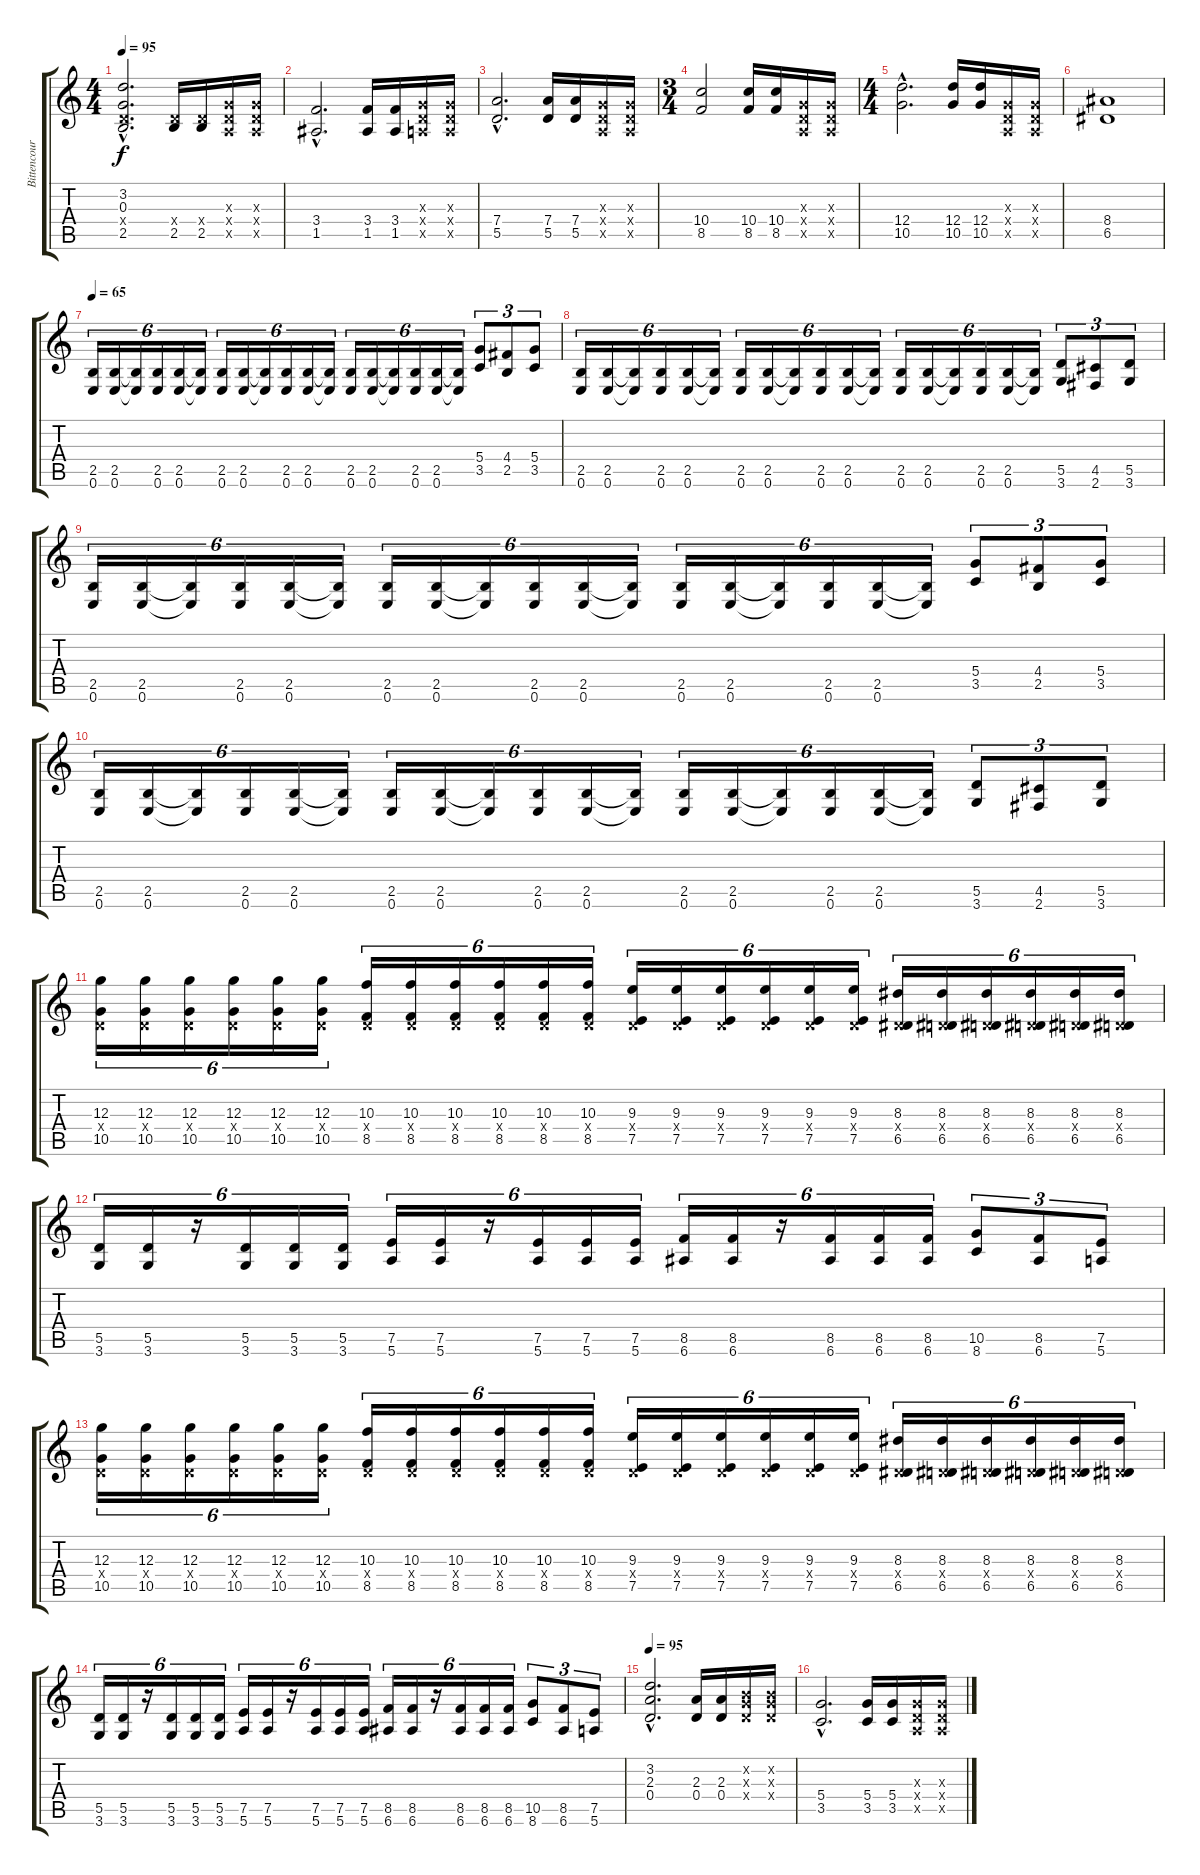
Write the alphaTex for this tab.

\track ("Bittencourt" "Bittencour") {instrument distortionguitar}
\staff {score tabs}
\tuning (E4 B3 G3 D3 A2 E2) {hide}
\ts (4 4)
\tempo 95
\clef g2
\ks c
(3.2{hac} 0.3{hac} 0.4{hac x} 2.5{hac}).2{d dy f} (0.4{x} 2.5).16 (0.4{x} 2.5).16 (0.3{x} 0.4{x} 0.5{x}).16 (0.3{x} 0.4{x} 0.5{x}).16 |
(3.4{hac} 1.5{hac}).2{d} (3.4 1.5).16 (3.4 1.5).16 (0.3{x} 0.4{x} 0.5{x}).16 (0.3{x} 0.4{x} 0.5{x}).16 |
(7.4{hac} 5.5{hac}).2{d} (7.4 5.5).16 (7.4 5.5).16 (0.3{x} 0.4{x} 0.5{x}).16 (0.3{x} 0.4{x} 0.5{x}).16 |
\ts (3 4)
(10.4 8.5).2 (10.4 8.5).16 (10.4 8.5).16 (0.3{x} 0.4{x} 0.5{x}).16 (0.3{x} 0.4{x} 0.5{x}).16 |
\ts (4 4)
(12.4{hac} 10.5{hac}).2{d} (12.4 10.5).16 (12.4 10.5).16 (0.3{x} 0.4{x} 0.5{x}).16 (0.3{x} 0.4{x} 0.5{x}).16 |
(8.4 6.5).1 |
\tempo 65
(2.5 0.6).16{tu (6 4)} (2.5 0.6).16{tu (6 4)} (2.5{t} 0.6{t}).16{tu (6 4)} (2.5 0.6).16{tu (6 4)} (2.5 0.6).16{tu (6 4)} (2.5{t} 0.6{t}).16{tu (6 4)} (2.5 0.6).16{tu (6 4)} (2.5 0.6).16{tu (6 4)} (2.5{t} 0.6{t}).16{tu (6 4)} (2.5 0.6).16{tu (6 4)} (2.5 0.6).16{tu (6 4)} (2.5{t} 0.6{t}).16{tu (6 4)} (2.5 0.6).16{tu (6 4)} (2.5 0.6).16{tu (6 4)} (2.5{t} 0.6{t}).16{tu (6 4)} (2.5 0.6).16{tu (6 4)} (2.5 0.6).16{tu (6 4)} (2.5{t} 0.6{t}).16{tu (6 4)} (5.4 3.5).8{tu (3 2)} (4.4 2.5).8{tu (3 2)} (5.4 3.5).8{tu (3 2)} |
(2.5 0.6).16{tu (6 4)} (2.5 0.6).16{tu (6 4)} (2.5{t} 0.6{t}).16{tu (6 4)} (2.5 0.6).16{tu (6 4)} (2.5 0.6).16{tu (6 4)} (2.5{t} 0.6{t}).16{tu (6 4)} (2.5 0.6).16{tu (6 4)} (2.5 0.6).16{tu (6 4)} (2.5{t} 0.6{t}).16{tu (6 4)} (2.5 0.6).16{tu (6 4)} (2.5 0.6).16{tu (6 4)} (2.5{t} 0.6{t}).16{tu (6 4)} (2.5 0.6).16{tu (6 4)} (2.5 0.6).16{tu (6 4)} (2.5{t} 0.6{t}).16{tu (6 4)} (2.5 0.6).16{tu (6 4)} (2.5 0.6).16{tu (6 4)} (2.5{t} 0.6{t}).16{tu (6 4)} (5.5 3.6).8{tu (3 2)} (4.5 2.6).8{tu (3 2)} (5.5 3.6).8{tu (3 2)} |
(2.5 0.6).16{tu (6 4)} (2.5 0.6).16{tu (6 4)} (2.5{t} 0.6{t}).16{tu (6 4)} (2.5 0.6).16{tu (6 4)} (2.5 0.6).16{tu (6 4)} (2.5{t} 0.6{t}).16{tu (6 4)} (2.5 0.6).16{tu (6 4)} (2.5 0.6).16{tu (6 4)} (2.5{t} 0.6{t}).16{tu (6 4)} (2.5 0.6).16{tu (6 4)} (2.5 0.6).16{tu (6 4)} (2.5{t} 0.6{t}).16{tu (6 4)} (2.5 0.6).16{tu (6 4)} (2.5 0.6).16{tu (6 4)} (2.5{t} 0.6{t}).16{tu (6 4)} (2.5 0.6).16{tu (6 4)} (2.5 0.6).16{tu (6 4)} (2.5{t} 0.6{t}).16{tu (6 4)} (5.4 3.5).8{tu (3 2)} (4.4 2.5).8{tu (3 2)} (5.4 3.5).8{tu (3 2)} |
(2.5 0.6).16{tu (6 4)} (2.5 0.6).16{tu (6 4)} (2.5{t} 0.6{t}).16{tu (6 4)} (2.5 0.6).16{tu (6 4)} (2.5 0.6).16{tu (6 4)} (2.5{t} 0.6{t}).16{tu (6 4)} (2.5 0.6).16{tu (6 4)} (2.5 0.6).16{tu (6 4)} (2.5{t} 0.6{t}).16{tu (6 4)} (2.5 0.6).16{tu (6 4)} (2.5 0.6).16{tu (6 4)} (2.5{t} 0.6{t}).16{tu (6 4)} (2.5 0.6).16{tu (6 4)} (2.5 0.6).16{tu (6 4)} (2.5{t} 0.6{t}).16{tu (6 4)} (2.5 0.6).16{tu (6 4)} (2.5 0.6).16{tu (6 4)} (2.5{t} 0.6{t}).16{tu (6 4)} (5.5 3.6).8{tu (3 2)} (4.5 2.6).8{tu (3 2)} (5.5 3.6).8{tu (3 2)} |
(12.3 0.4{x} 10.5).16{tu (6 4)} (12.3 0.4{x} 10.5).16{tu (6 4)} (12.3 0.4{x} 10.5).16{tu (6 4)} (12.3 0.4{x} 10.5).16{tu (6 4)} (12.3 0.4{x} 10.5).16{tu (6 4)} (12.3 0.4{x} 10.5).16{tu (6 4)} (10.3 0.4{x} 8.5).16{tu (6 4)} (10.3 0.4{x} 8.5).16{tu (6 4)} (10.3 0.4{x} 8.5).16{tu (6 4)} (10.3 0.4{x} 8.5).16{tu (6 4)} (10.3 0.4{x} 8.5).16{tu (6 4)} (10.3 0.4{x} 8.5).16{tu (6 4)} (9.3 0.4{x} 7.5).16{tu (6 4)} (9.3 0.4{x} 7.5).16{tu (6 4)} (9.3 0.4{x} 7.5).16{tu (6 4)} (9.3 0.4{x} 7.5).16{tu (6 4)} (9.3 0.4{x} 7.5).16{tu (6 4)} (9.3 0.4{x} 7.5).16{tu (6 4)} (8.3 0.4{x} 6.5).16{tu (6 4)} (8.3 0.4{x} 6.5).16{tu (6 4)} (8.3 0.4{x} 6.5).16{tu (6 4)} (8.3 0.4{x} 6.5).16{tu (6 4)} (8.3 0.4{x} 6.5).16{tu (6 4)} (8.3 0.4{x} 6.5).16{tu (6 4)} |
(5.5 3.6).16{tu (6 4)} (5.5 3.6).16{tu (6 4)} r.16{tu (6 4)} (5.5 3.6).16{tu (6 4)} (5.5 3.6).16{tu (6 4)} (5.5 3.6).16{tu (6 4)} (7.5 5.6).16{tu (6 4)} (7.5 5.6).16{tu (6 4)} r.16{tu (6 4)} (7.5 5.6).16{tu (6 4)} (7.5 5.6).16{tu (6 4)} (7.5 5.6).16{tu (6 4)} (8.5 6.6).16{tu (6 4)} (8.5 6.6).16{tu (6 4)} r.16{tu (6 4)} (8.5 6.6).16{tu (6 4)} (8.5 6.6).16{tu (6 4)} (8.5 6.6).16{tu (6 4)} (10.5 8.6).8{tu (3 2)} (8.5 6.6).8{tu (3 2)} (7.5 5.6).8{tu (3 2)} |
(12.3 0.4{x} 10.5).16{tu (6 4)} (12.3 0.4{x} 10.5).16{tu (6 4)} (12.3 0.4{x} 10.5).16{tu (6 4)} (12.3 0.4{x} 10.5).16{tu (6 4)} (12.3 0.4{x} 10.5).16{tu (6 4)} (12.3 0.4{x} 10.5).16{tu (6 4)} (10.3 0.4{x} 8.5).16{tu (6 4)} (10.3 0.4{x} 8.5).16{tu (6 4)} (10.3 0.4{x} 8.5).16{tu (6 4)} (10.3 0.4{x} 8.5).16{tu (6 4)} (10.3 0.4{x} 8.5).16{tu (6 4)} (10.3 0.4{x} 8.5).16{tu (6 4)} (9.3 0.4{x} 7.5).16{tu (6 4)} (9.3 0.4{x} 7.5).16{tu (6 4)} (9.3 0.4{x} 7.5).16{tu (6 4)} (9.3 0.4{x} 7.5).16{tu (6 4)} (9.3 0.4{x} 7.5).16{tu (6 4)} (9.3 0.4{x} 7.5).16{tu (6 4)} (8.3 0.4{x} 6.5).16{tu (6 4)} (8.3 0.4{x} 6.5).16{tu (6 4)} (8.3 0.4{x} 6.5).16{tu (6 4)} (8.3 0.4{x} 6.5).16{tu (6 4)} (8.3 0.4{x} 6.5).16{tu (6 4)} (8.3 0.4{x} 6.5).16{tu (6 4)} |
(5.5 3.6).16{tu (6 4)} (5.5 3.6).16{tu (6 4)} r.16{tu (6 4)} (5.5 3.6).16{tu (6 4)} (5.5 3.6).16{tu (6 4)} (5.5 3.6).16{tu (6 4)} (7.5 5.6).16{tu (6 4)} (7.5 5.6).16{tu (6 4)} r.16{tu (6 4)} (7.5 5.6).16{tu (6 4)} (7.5 5.6).16{tu (6 4)} (7.5 5.6).16{tu (6 4)} (8.5 6.6).16{tu (6 4)} (8.5 6.6).16{tu (6 4)} r.16{tu (6 4)} (8.5 6.6).16{tu (6 4)} (8.5 6.6).16{tu (6 4)} (8.5 6.6).16{tu (6 4)} (10.5 8.6).8{tu (3 2)} (8.5 6.6).8{tu (3 2)} (7.5 5.6).8{tu (3 2)} |
\tempo 95
(3.2{hac} 2.3{hac} 0.4{hac}).2{d} (2.3 0.4).16 (2.3 0.4).16 (0.2{x} 0.3{x} 0.4{x}).16 (0.2{x} 0.3{x} 0.4{x}).16 |
(5.4{hac} 3.5{hac}).2{d} (5.4 3.5).16 (5.4 3.5).16 (0.3{x} 0.4{x} 0.5{x}).16 (0.3{x} 0.4{x} 0.5{x}).16
